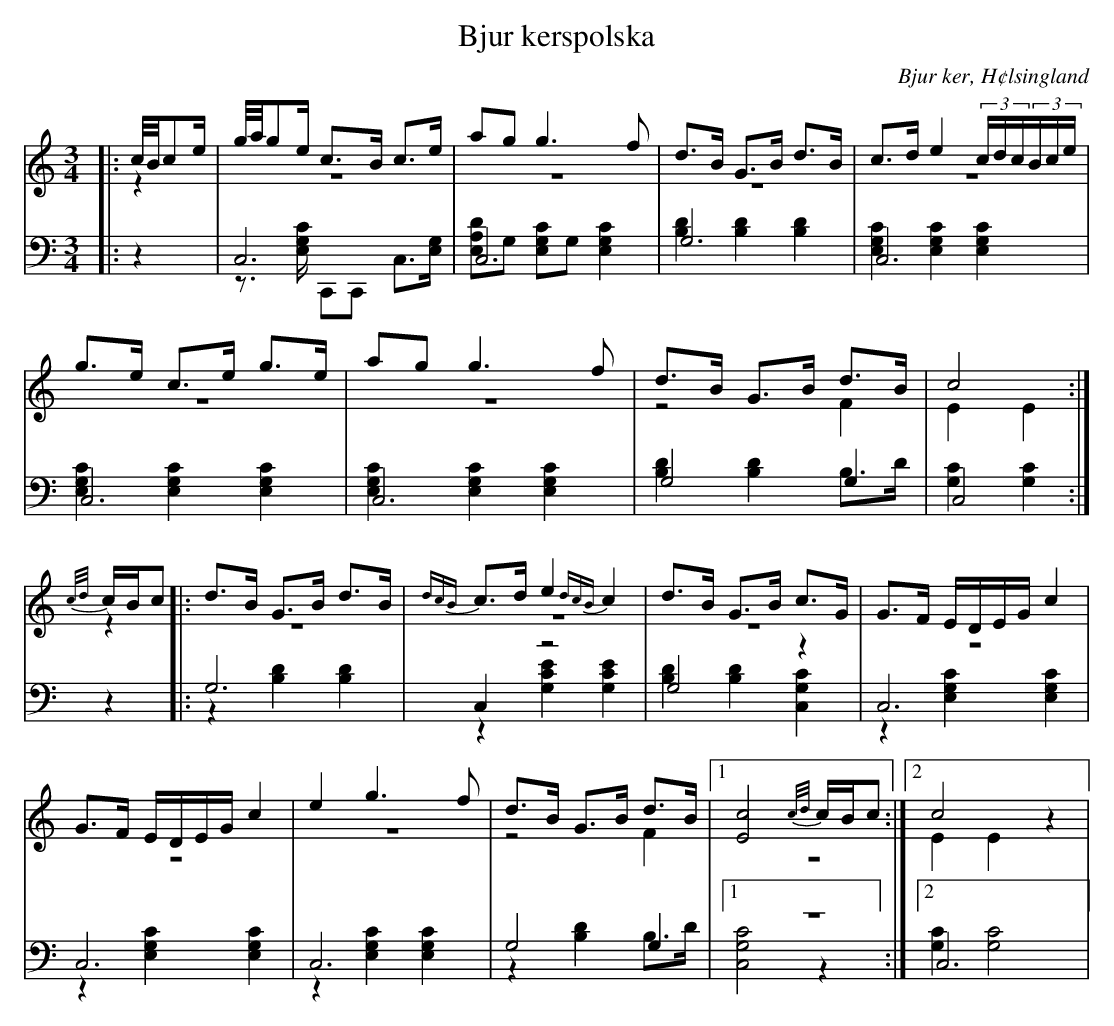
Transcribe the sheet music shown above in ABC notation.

X:1
T: Bjur kerspolska
O: Bjur ker, H¢lsingland
M: 3/4
L: 1/8
K: C
V:1
V:2 merge
V:3
V:4 merge
V:1
|:c//B//ce/|g//a//ge/ c>B c>e|ag g3 f|d>B G>B d>B|c>d e2 (3c/d/c/(3B/c/e/|
g>e c>e g>e|ag g3 f|d>B G>B d>B|c4:|
{c/d/}c/B/c |:d>B G>B d>B|{dcB}c>d e2 {dcB}c2|d>B G>B c>G|G>F E/D/E/G/ c2|
G>F E/D/E/G/ c2|e2 g3 f|d>B G>B d>B|1 [E4c4] {c/d/}c/B/c:|2 c4 z2|
V:2
|:z2|z6|z6|z6|z6|
z6|z6|z4 F2|E2 E2:|
z2|:z6|z6|z6|z6|
 z6|z6|z4 F2|1 z6:|2 E2 E2 z2|
V:3 clef=bass
|:z2|C,6|C,6|G,6|C,6|
C,6|C,6|G,4 G,2|C,4:|
z2|:G,6|C,2 z4|G,4 z2|C,6|
 C,6|C,6|G,4 G,2|1 z6:|2 C,6|
V:4 clef=bass
|:z2|z>[E,G,C] C,,C,, C,>[E,G,]|[E,A,D]G, [E,G,C]G, [E,2G,2C2]|[B,2D2] [B,2D2] [B,2D2]|[E,2G,2C2] [E,2G,2C2] [E,2G,2C2]|
[E,2G,2C2] [E,2G,2C2] [E,2G,2C2]|[E,2G,2C2] [E,2G,2C2] [E,2G,2C2]|[B,2D2] [B,2D2] B,>D|[G,2C2][G,2C2]:|
z2|:z2 [B,2D2] [B,2D2]|z2 [G,2C2E2] [G,2C2E2]|[B,2D2][B,2D2] [C,2G,2C2]|z2 [E,2G,2C2] [E,2G,2C2]|
z2 [E,2G,2C2] [E,2G,2C2]|z2 [E,2G,2C2] [E,2G,2C2]|z2 [B,2D2] B,>D|1 [C,4G,4C4] z2:|2 [G,2C2] [G,4C4]|
